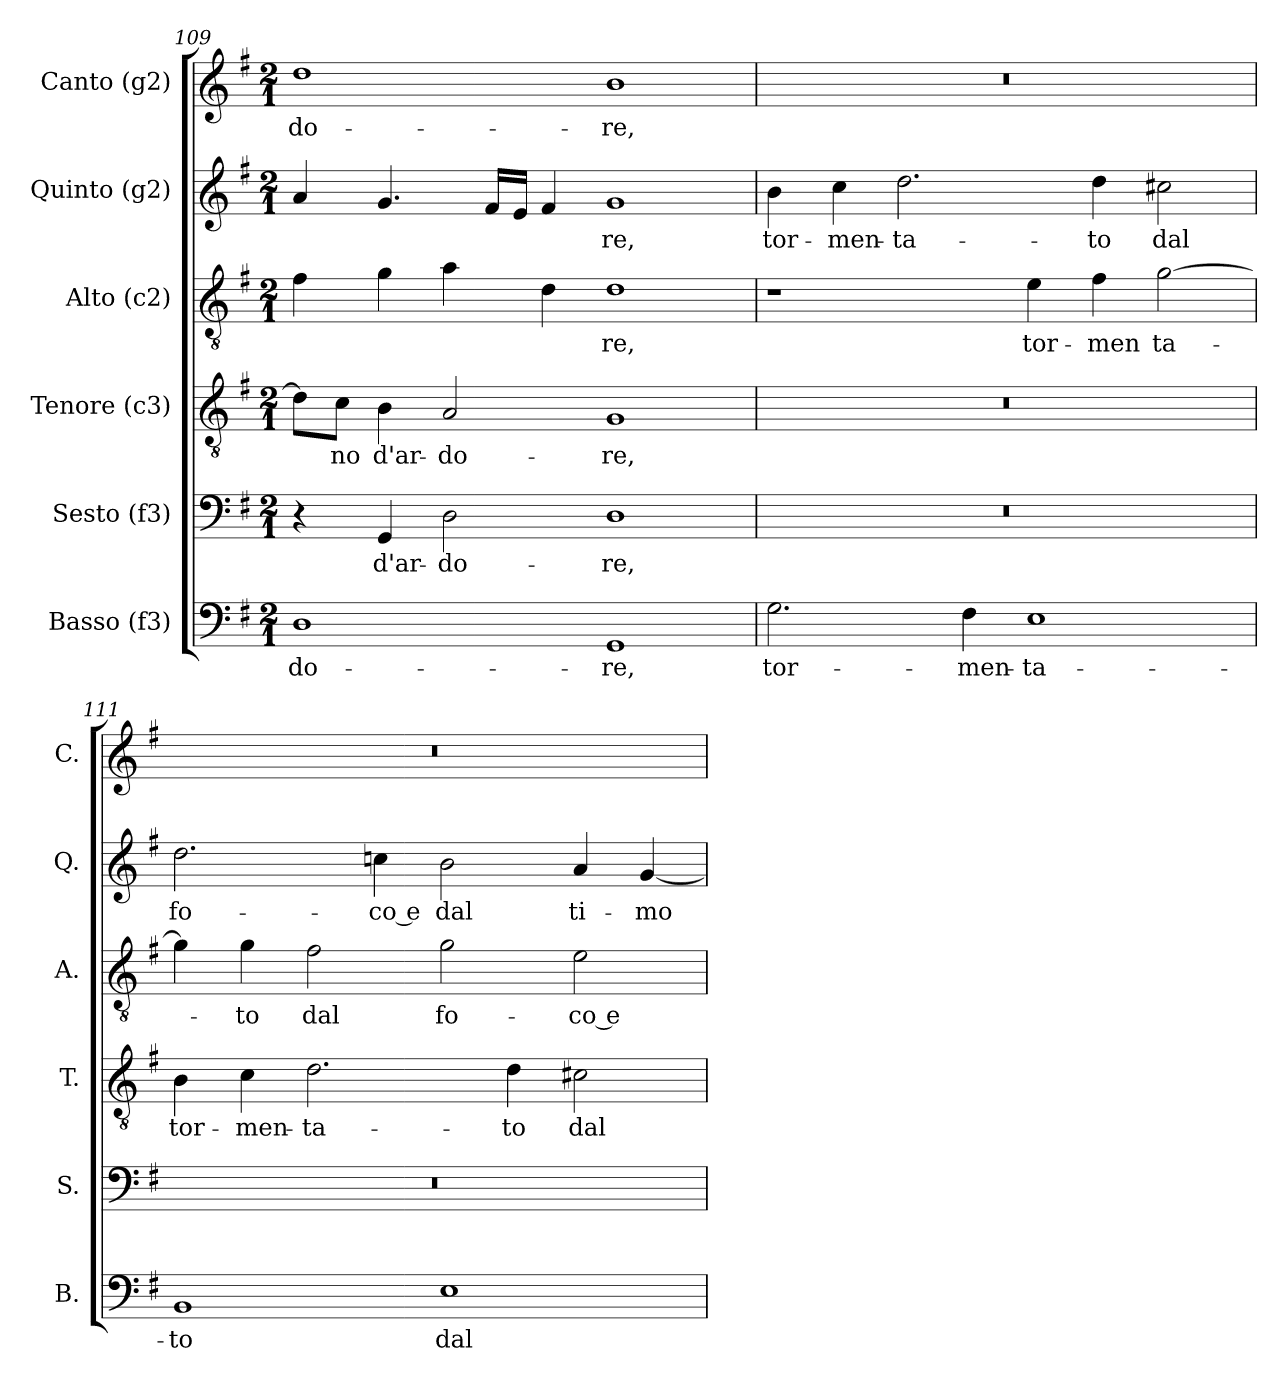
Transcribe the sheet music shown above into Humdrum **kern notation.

**kern	**text	**kern	**text	**kern	**text	**kern	**text	**kern	**text	**kern	**text
*part6	*part6	*part5	*part5	*part4	*part4	*part3	*part3	*part2	*part2	*part1	*part1
*staff6	*staff6	*staff5	*staff5	*staff4	*staff4	*staff3	*staff3	*staff2	*staff2	*staff1	*staff1
*I"Basso (f3)	*	*I"Sesto (f3)	*	*I"Tenore (c3)	*	*I"Alto (c2)	*	*I"Quinto (g2)	*	*I"Canto (g2)	*
*I'B.	*	*I'S.	*	*I'T.	*	*I'A.	*	*I'Q.	*	*I'C.	*
*clefF4	*	*clefF4	*	*clefGv2	*	*clefGv2	*	*clefG2	*	*clefG2	*
*k[f#]	*	*k[f#]	*	*k[f#]	*	*k[f#]	*	*k[f#]	*	*k[f#]	*
*G:	*	*G:	*	*G:	*	*G:	*	*G:	*	*G:	*
*M2/1	*	*M2/1	*	*M2/1	*	*M2/1	*	*M2/1	*	*M2/1	*
=109	=109	=109	=109	=109	=109	=109	=109	=109	=109	=109	=109
!	!LO:LY:b:cj	!	!	!	!	!	!	!	!	!	!LO:LY:b:cj
1D	-do-	4r	.	8d\L]	.	4f#\	.	4a/	.	1dd	-do-
!	!	!	!	!	!LO:LY:b:cj	!	!	!	!	!	!
.	.	.	.	8c\J	-no	.	.	.	.	.	.
!	!	!	!LO:LY:b:cj	!	!LO:LY:b:cj	!	!	!	!	!	!
.	.	4GG/	d'ar-	4B\	d'ar-	4g\	.	4.g/	.	.	.
!	!	!	!LO:LY:b:rj	!	!LO:LY:b:rj	!	!	!	!	!	!
.	.	2D\	-do-	2A/	-do-	4a\	.	.	.	.	.
.	.	.	.	.	.	.	.	16f#/L	.	.	.
.	.	.	.	.	.	.	.	16e/J	.	.	.
.	.	.	.	.	.	4d\	.	4f#/	.	.	.
!	!LO:LY:b:cj	!	!LO:LY:b:cj	!	!LO:LY:b:cj	!	!LO:LY:b:cj	!	!LO:LY:b:cj	!	!LO:LY:b:cj
1GG	-re,	1D	-re,	1G	-re,	1d	-re,	1g	-re,	1b	-re,
=110	=110	=110	=110	=110	=110	=110	=110	=110	=110	=110	=110
!	!LO:LY:b:cj	!	!	!	!	!	!	!	!LO:LY:b	!	!
2.G\	tor-	0r	.	0r	.	1r	.	4b\	tor-	0r	.
!	!	!	!	!	!	!	!	!	!LO:LY:b:cj	!	!
.	.	.	.	.	.	.	.	4cc\	-men-	.	.
!	!	!	!	!	!	!	!	!	!LO:LY:b:rj	!	!
.	.	.	.	.	.	.	.	2.dd\	-ta-	.	.
!	!LO:LY:b:cj	!	!	!	!	!	!	!	!	!	!
4F#\	-men-	.	.	.	.	.	.	.	.	.	.
!	!LO:LY:b:rj	!	!	!	!	!	!LO:LY:b	!	!	!	!
1E	-ta-	.	.	.	.	4e\	tor-	.	.	.	.
!	!	!	!	!	!	!	!LO:LY:b:cj	!	!LO:LY:b:cj	!	!
.	.	.	.	.	.	4f#\	-men	4dd\	-to	.	.
!	!	!	!	!	!	!	!LO:LY:b:cj	!	!LO:LY:b:cj	!	!
.	.	.	.	.	.	[<2g\	ta-	2cc#X\	dal	.	.
!!LO:LB:g=z
=111	=111	=111	=111	=111	=111	=111	=111	=111	=111	=111	=111
!	!LO:LY:b:cj	!	!	!	!LO:LY:b	!	!	!	!LO:LY:b:cj	!	!
1BB	-to	0r	.	4B\	tor-	4g\]	.	2.dd\	fo-	0r	.
!	!	!	!	!	!LO:LY:b:cj	!	!LO:LY:b:cj	!	!	!	!
.	.	.	.	4c\	-men-	4g\	-to	.	.	.	.
!	!	!	!	!	!LO:LY:b:rj	!	!LO:LY:b:cj	!	!	!	!
.	.	.	.	2.d\	-ta-	2f#\	dal	.	.	.	.
!	!	!	!	!	!	!	!	!	!LO:LY:b:rj	!	!
.	.	.	.	.	.	.	.	4ccn\	-co e	.	.
!	!LO:LY:b:cj	!	!	!	!	!	!LO:LY:b:cj	!	!LO:LY:b:cj	!	!
1E	dal	.	.	.	.	2g\	fo-	2b\	dal	.	.
!	!	!	!	!	!LO:LY:b:cj	!	!	!	!	!	!
.	.	.	.	4d\	-to	.	.	.	.	.	.
!	!	!	!	!	!LO:LY:b:cj	!	!LO:LY:b:rj	!	!LO:LY:b:cj	!	!
.	.	.	.	2c#X\	dal	2e\	-co e	4a/	ti-	.	.
!	!	!	!	!	!	!	!	!	!LO:LY:b	!	!
.	.	.	.	.	.	.	.	[<4g/	-mo-	.	.
=	=	=	=	=	=	=	=	=	=	=	=
*-	*-	*-	*-	*-	*-	*-	*-	*-	*-	*-	*-
